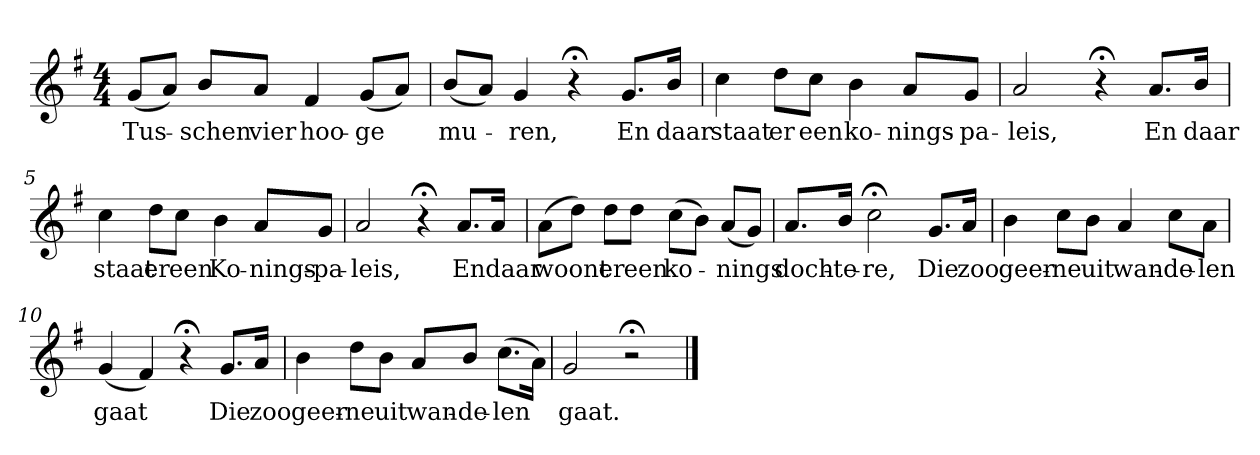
**kern	**text
*part1	*part1
*staff1	*staff1
*k[f#]	*
*G:	*
*M4/4	*
*MM120	*
=1	=1
(8gL	Tus-
8aJ)	.
8bL	-schen
8aJ	vier
4f#	hoo-
(8gL	-ge
8aJ)	.
=2	=2
(8bL	mu-
8aJ)	.
4g	-ren,
4r;<	.
8.gL	En
16bJk	daar
=3	=3
4cc	staat
8ddL	er
8ccJ	een
4b	ko-
8aL	-nings-
8gJ	-pa-
=4	=4
2a	-leis,
4r;<	.
8.aL	En
16bJk	daar
=5	=5
4cc	staat
8ddL	er
8ccJ	een
4b	Ko-
8aL	-nings-
8gJ	-pa-
=6	=6
2a	-leis,
4r;<	.
8.aL	En
16aJk	daar
=7	=7
(8aL	woont
8ddJ)	.
8ddL	er
8ddJ	een
(8ccL	ko-
8bJ)	.
(8aL	-nings
8gJ)	.
=8	=8
8.aL	doch-
16bJk	-te-
2cc;<	-re,
8.gL	Die
16aJk	zoo
=9	=9
4b	geer-
8ccL	-ne
8bJ	uit
4a	wan-
8ccL	-de-
8aJ	-len
=10	=10
(4g	gaat
4f#)	.
4r;<	.
8.gL	Die
16aJk	zoo
=11	=11
4b	geer-
8ddL	-ne
8bJ	uit
8aL	wan-
8bJ	-de-
(8.ccL	-len
16aJk)	.
=12	=12
2g	gaat.
2r;<	.
==	==
*-	*-
